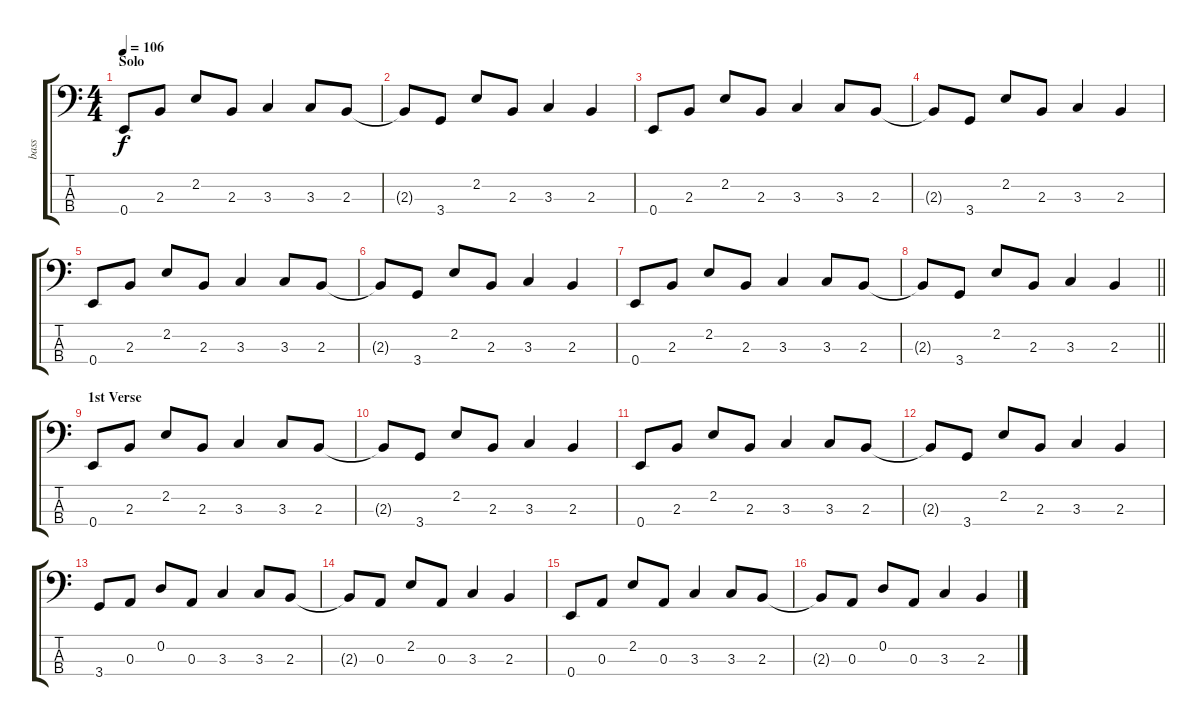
\track ("bass" "bass") {instrument electricbassfinger}
\staff {score tabs}
\tuning (G2 D2 A1 E1) {hide}
\ts (4 4)
\section ("" "Solo")
\tempo 106
\clef f4
\ks c
0.4.8{dy f} 2.3.8 2.2.8 2.3.8 3.3.4 3.3.8 2.3.8 |
2.3{t}.8 3.4.8 2.2.8 2.3.8 3.3.4 2.3.4 |
0.4.8 2.3.8 2.2.8 2.3.8 3.3.4 3.3.8 2.3.8 |
2.3{t}.8 3.4.8 2.2.8 2.3.8 3.3.4 2.3.4 |
0.4.8 2.3.8 2.2.8 2.3.8 3.3.4 3.3.8 2.3.8 |
2.3{t}.8 3.4.8 2.2.8 2.3.8 3.3.4 2.3.4 |
0.4.8 2.3.8 2.2.8 2.3.8 3.3.4 3.3.8 2.3.8 |
\barLineRight lightlight
2.3{t}.8 3.4.8 2.2.8 2.3.8 3.3.4 2.3.4 |
\section ("" "1st Verse")
0.4.8 2.3.8 2.2.8 2.3.8 3.3.4 3.3.8 2.3.8 |
2.3{t}.8 3.4.8 2.2.8 2.3.8 3.3.4 2.3.4 |
0.4.8 2.3.8 2.2.8 2.3.8 3.3.4 3.3.8 2.3.8 |
2.3{t}.8 3.4.8 2.2.8 2.3.8 3.3.4 2.3.4 |
3.4.8 0.3.8 0.2.8 0.3.8 3.3.4 3.3.8 2.3.8 |
2.3{t}.8 0.3.8 2.2.8 0.3.8 3.3.4 2.3.4 |
0.4.8 0.3.8 2.2.8 0.3.8 3.3.4 3.3.8 2.3.8 |
2.3{t}.8 0.3.8 0.2.8 0.3.8 3.3.4 2.3.4
